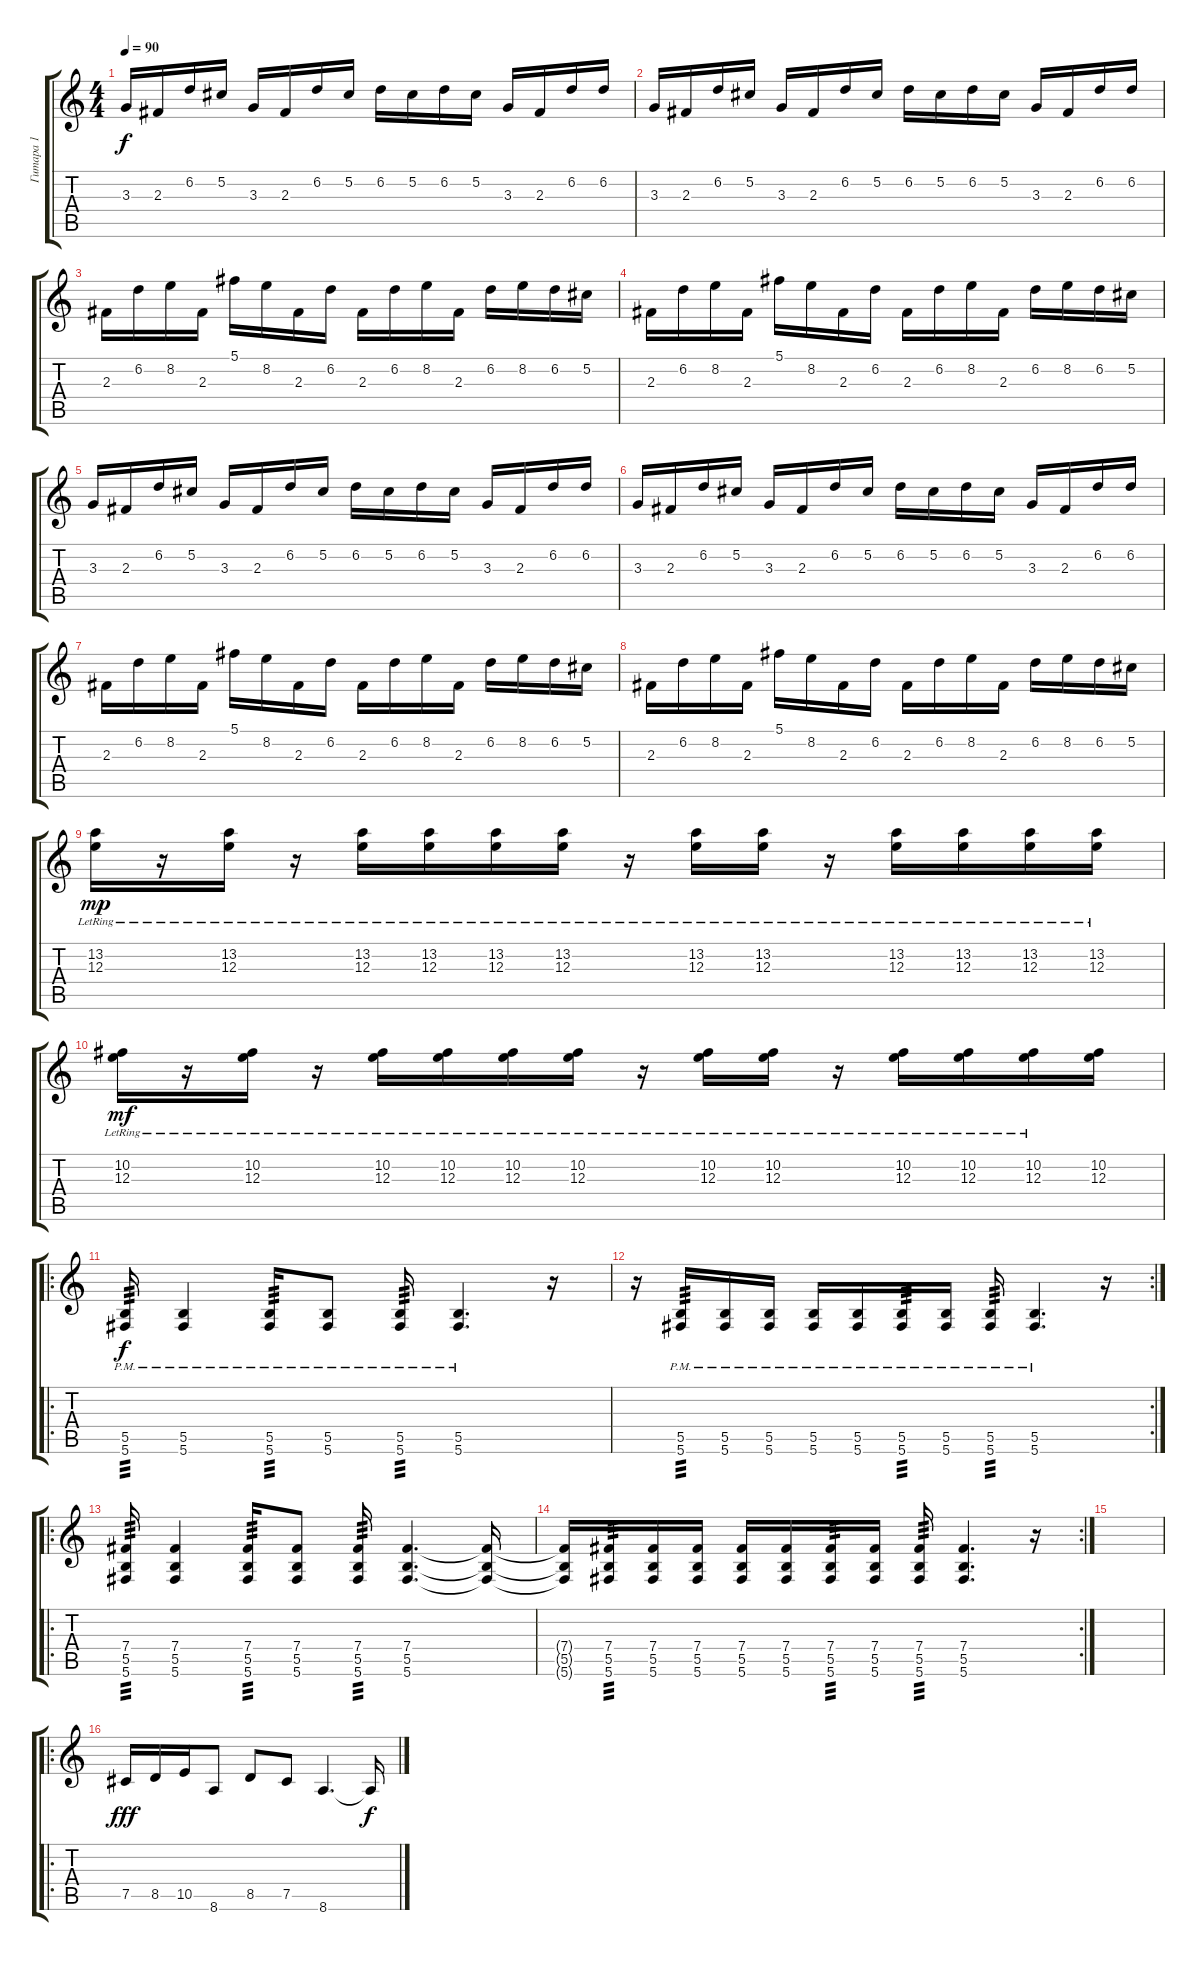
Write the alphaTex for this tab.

\track ("Гитара 1" "Гитара 1") {instrument distortionguitar}
\staff {score tabs}
\tuning (Db4 Ab3 E3 B2 Gb2 Db2) {hide}
\ts (4 4)
\tempo 90
\clef g2
\ks c
3.3.16{dy f} 2.3.16 6.2.16 5.2.16 3.3.16 2.3.16 6.2.16 5.2.16 6.2.16 5.2.16 6.2.16 5.2.16 3.3.16 2.3.16 6.2.16 6.2.16 |
3.3.16 2.3.16 6.2.16 5.2.16 3.3.16 2.3.16 6.2.16 5.2.16 6.2.16 5.2.16 6.2.16 5.2.16 3.3.16 2.3.16 6.2.16 6.2.16 |
2.3.16 6.2.16 8.2.16 2.3.16 5.1.16 8.2.16 2.3.16 6.2.16 2.3.16 6.2.16 8.2.16 2.3.16 6.2.16 8.2.16 6.2.16 5.2.16 |
2.3.16 6.2.16 8.2.16 2.3.16 5.1.16 8.2.16 2.3.16 6.2.16 2.3.16 6.2.16 8.2.16 2.3.16 6.2.16 8.2.16 6.2.16 5.2.16 |
3.3.16 2.3.16 6.2.16 5.2.16 3.3.16 2.3.16 6.2.16 5.2.16 6.2.16 5.2.16 6.2.16 5.2.16 3.3.16 2.3.16 6.2.16 6.2.16 |
3.3.16 2.3.16 6.2.16 5.2.16 3.3.16 2.3.16 6.2.16 5.2.16 6.2.16 5.2.16 6.2.16 5.2.16 3.3.16 2.3.16 6.2.16 6.2.16 |
2.3.16 6.2.16 8.2.16 2.3.16 5.1.16 8.2.16 2.3.16 6.2.16 2.3.16 6.2.16 8.2.16 2.3.16 6.2.16 8.2.16 6.2.16 5.2.16 |
2.3.16 6.2.16 8.2.16 2.3.16 5.1.16 8.2.16 2.3.16 6.2.16 2.3.16 6.2.16 8.2.16 2.3.16 6.2.16 8.2.16 6.2.16 5.2.16 |
(13.2{lr} 12.3{lr}).16{dy mp} r.16 (13.2{lr} 12.3{lr}).16 r.16 (13.2{lr} 12.3{lr}).16 (13.2{lr} 12.3{lr}).16 (13.2{lr} 12.3{lr}).16 (13.2{lr} 12.3{lr}).16 r.16 (13.2{lr} 12.3{lr}).16 (13.2{lr} 12.3{lr}).16 r.16 (13.2{lr} 12.3{lr}).16 (13.2{lr} 12.3{lr}).16 (13.2{lr} 12.3{lr}).16 (13.2{lr} 12.3{lr}).16 |
(10.2{lr} 12.3{lr}).16{dy mf} r.16 (10.2{lr} 12.3{lr}).16 r.16 (10.2{lr} 12.3{lr}).16 (10.2{lr} 12.3{lr}).16 (10.2{lr} 12.3{lr}).16 (10.2{lr} 12.3{lr}).16 r.16 (10.2{lr} 12.3{lr}).16 (10.2{lr} 12.3{lr}).16 r.16 (10.2{lr} 12.3{lr}).16 (10.2{lr} 12.3{lr}).16 (10.2{lr} 12.3{lr}).16 (10.2 12.3).16 |
\ro
(5.5{pm} 5.6{pm}).16{tp 3 dy f} (5.5{pm} 5.6{pm}).4 (5.5{pm} 5.6{pm}).16{tp 3} (5.5{pm} 5.6{pm}).8 (5.5{pm} 5.6{pm}).16{tp 3} (5.5{pm} 5.6{pm}).4{d} r.16 |
\rc 2
r.16 (5.5{pm} 5.6{pm}).16{tp 3} (5.5{pm} 5.6{pm}).16 (5.5{pm} 5.6{pm}).16 (5.5{pm} 5.6{pm}).16 (5.5{pm} 5.6{pm}).16 (5.5{pm} 5.6{pm}).16{tp 3} (5.5{pm} 5.6{pm}).16 (5.5{pm} 5.6{pm}).16{tp 3} (5.5{pm} 5.6{pm}).4{d} r.16 |
\ro
(7.4 5.5 5.6).16{tp 3} (7.4 5.5 5.6).4 (7.4 5.5 5.6).16{tp 3} (7.4 5.5 5.6).8 (7.4 5.5 5.6).16{tp 3} (7.4 5.5 5.6).4{d} (7.4{t} 5.5{t} 5.6{t}).16 |
\rc 2
(7.4{t} 5.5{t} 5.6{t}).16 (7.4 5.5 5.6).16{tp 3} (7.4 5.5 5.6).16 (7.4 5.5 5.6).16 (7.4 5.5 5.6).16 (7.4 5.5 5.6).16 (7.4 5.5 5.6).16{tp 3} (7.4 5.5 5.6).16 (7.4 5.5 5.6).16{tp 3} (7.4 5.5 5.6).4{d} r.16 |
|
\ro
7.5.16{dy fff} 8.5.16 10.5.16 8.6.8 8.5.8 7.5.8 8.6.4{d} 8.6{t}.16{dy f}
